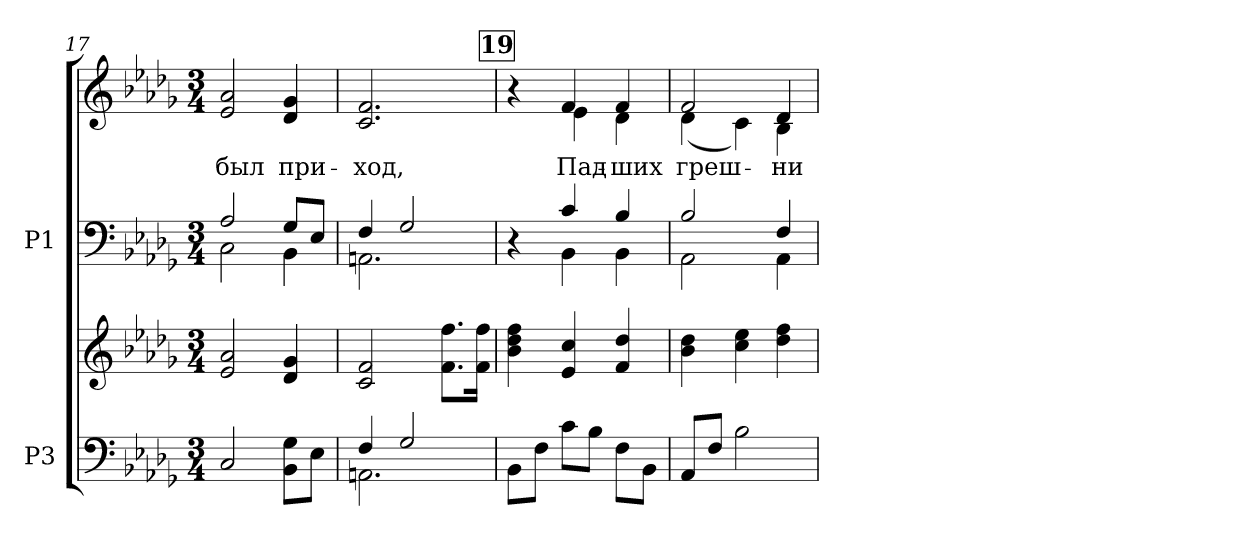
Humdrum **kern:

**kern	**kern	**kern	**kern	**text
*part2	*part2	*part1	*part1	*part1
*staff4	*staff3	*staff2	*staff1	*staff1
*I"P3	*	*I"P1	*	*
!!LO:LB:g=z
*clefF4	*clefG2	*clefF4	*clefG2	*
*k[b-e-a-d-g-]	*k[b-e-a-d-g-]	*k[b-e-a-d-g-]	*k[b-e-a-d-g-]	*
*b-:	*b-:	*b-:	*b-:	*
*M3/4	*M3/4	*M3/4	*M3/4	*
=17	=17	=17	=17	=17
*	*	*^	*	*
!	!	!	!	!	!LO:LY:b:color=#000000
2Ci/	2e-i/ 2a-i	2A-i/	2Ci\	2e-i/ 2a-i	был
!	!	!	!	!	!LO:LY:b:color=#000000
8BB-i\ 8G-iL	4d-i/ 4g-i	8G-i/L	4BB-i\	4d-i/ 4g-i	при-
8E-i\J	.	8E-i/J	.	.	.
=18	=18	=18	=18	=18	=18
*^	*	*	*	*	*
!	!	!	!	!	!	!LO:LY:b:color=#000000
4Fi/	2.AAni\	2ci/ 2fi	4Fi/	2.AAni\	2.ci/ 2.fi	-ход,
2G-i/	.	.	2G-i/	.	.	.
.	.	8.fi\ 8.ffiL	.	.	.	.
.	.	16fi\ 16ffiJk	.	.	.	.
*v	*v	*	*	*	*	*
!!LO:REH:place=s1:color=#000000:enc=box:fs=14.1732:t=19
=19	=19	=19	=19	=19	=19
*	*	*	*	*^	*
8BB-i\L	4b-i\ 4dd-i 4ffi	4r	4ryy	4r	4ryy	.
8Fi\J	.	.	.	.	.	.
!	!	!	!	!	!	!LO:LY:b:color=#000000
8ci\L	4e-i/ 4cci	4ci/	4BB-i\	4fi/	4e-i\	Пад-
8B-i\J	.	.	.	.	.	.
!	!	!	!	!	!	!LO:LY:b:color=#000000
8Fi\L	4fi/ 4dd-i	4B-i/	4BB-i\	4fi/	4d-i\	-ших
8BB-i\J	.	.	.	.	.	.
=20	=20	=20	=20	=20	=20	=20
!	!	!	!	!	!	!LO:LY:b:color=#000000
8AA-i/L	4b-i\ 4dd-i	2B-i/	2AA-i\	2fi/	(4d-i\	греш-
8Fi/J	.	.	.	.	.	.
2B-i\	4cci\ 4ee-i	.	.	.	4ci\)	.
!	!	!	!	!	!	!LO:LY:b:color=#000000
.	4dd-i\ 4ffi	4Fi/	4AA-i\	4d-i/	4B-i\	-ни-
*	*	*v	*v	*	*	*
*	*	*	*v	*v	*
=	=	=	=	=
*-	*-	*-	*-	*-
